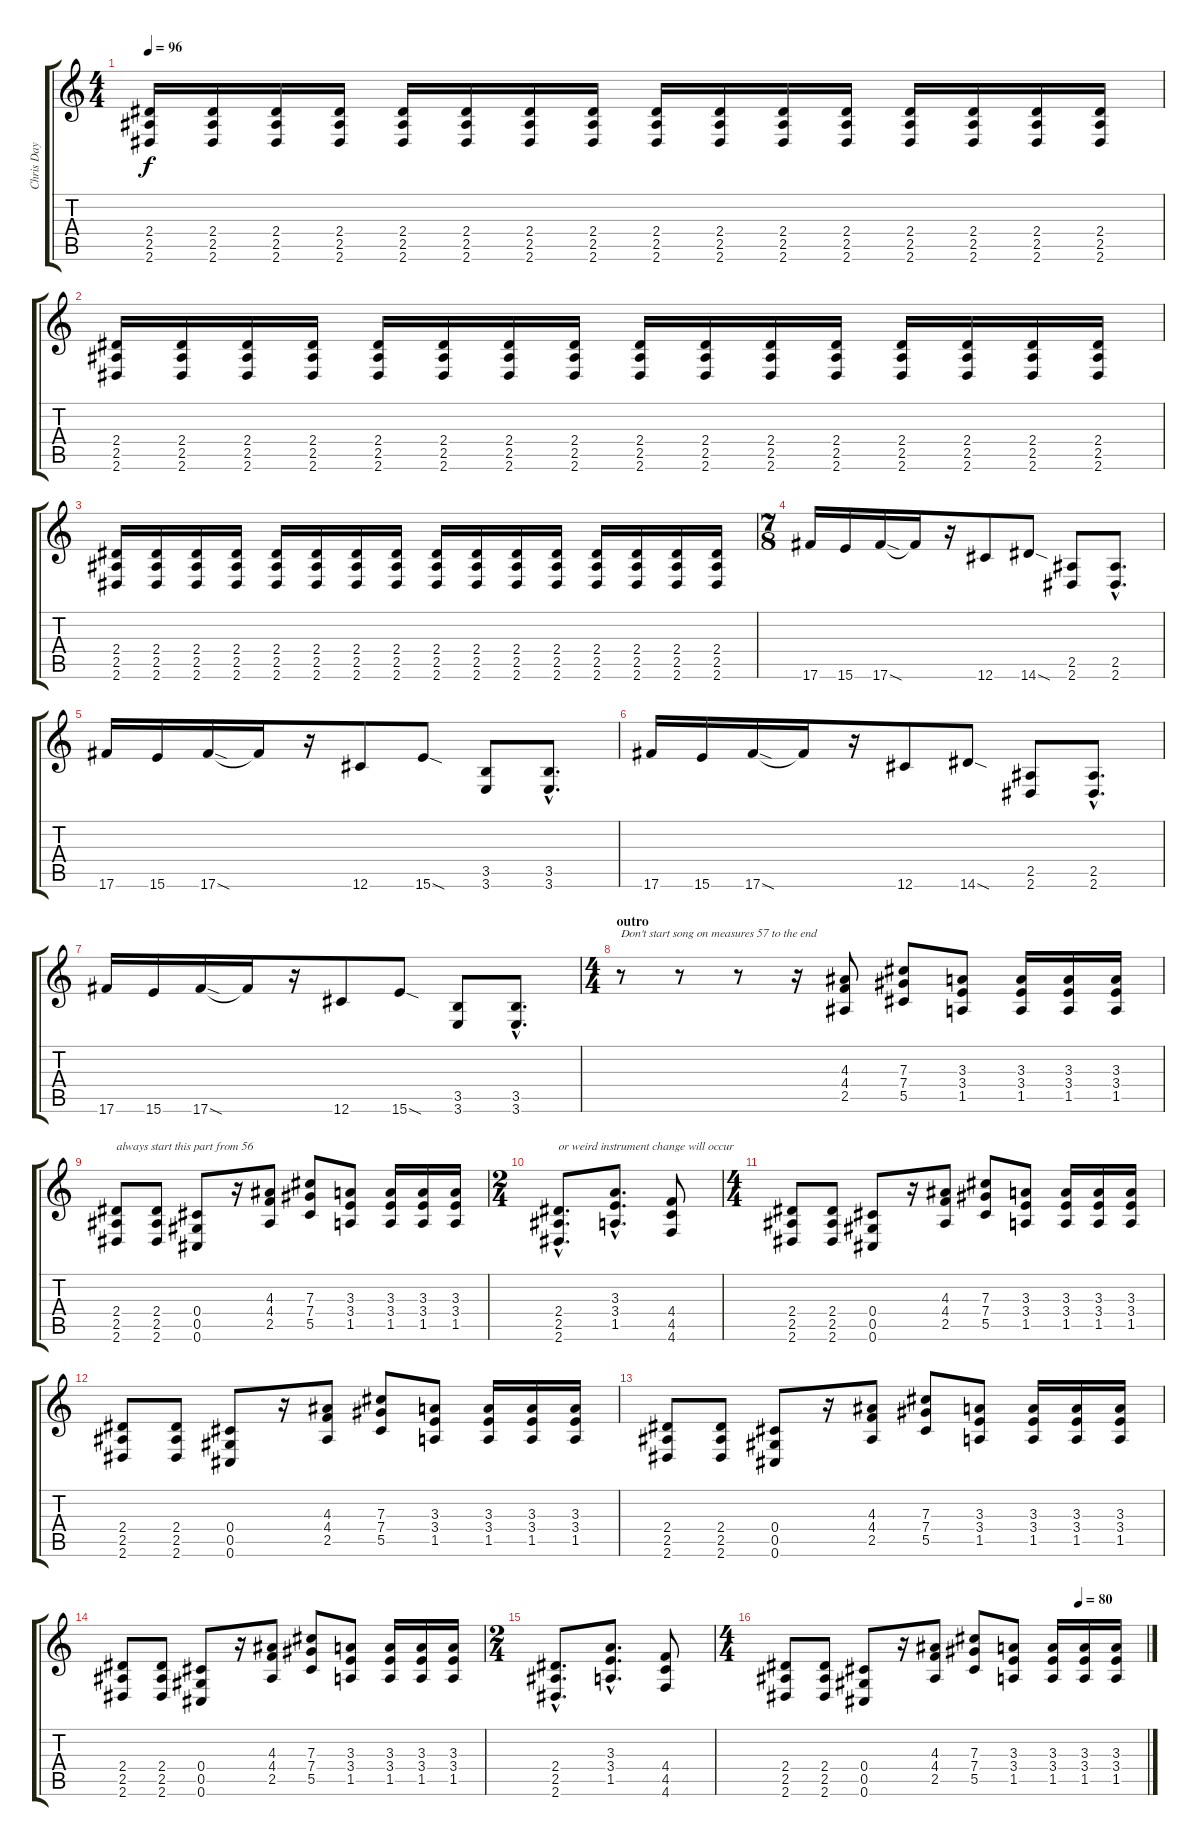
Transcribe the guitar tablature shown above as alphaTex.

\track ("Chris Day" "Chris Day") {instrument distortionguitar}
\staff {score tabs}
\tuning (Eb4 Bb3 Gb3 Db3 Ab2 Db2) {hide}
\ts (4 4)
\tempo 96
\clef g2
\ks c
(2.4 2.5 2.6).16{dy f} (2.4 2.5 2.6).16 (2.4 2.5 2.6).16 (2.4 2.5 2.6).16 (2.4 2.5 2.6).16 (2.4 2.5 2.6).16 (2.4 2.5 2.6).16 (2.4 2.5 2.6).16 (2.4 2.5 2.6).16 (2.4 2.5 2.6).16 (2.4 2.5 2.6).16 (2.4 2.5 2.6).16 (2.4 2.5 2.6).16 (2.4 2.5 2.6).16 (2.4 2.5 2.6).16 (2.4 2.5 2.6).16 |
(2.4 2.5 2.6).16 (2.4 2.5 2.6).16 (2.4 2.5 2.6).16 (2.4 2.5 2.6).16 (2.4 2.5 2.6).16 (2.4 2.5 2.6).16 (2.4 2.5 2.6).16 (2.4 2.5 2.6).16 (2.4 2.5 2.6).16 (2.4 2.5 2.6).16 (2.4 2.5 2.6).16 (2.4 2.5 2.6).16 (2.4 2.5 2.6).16 (2.4 2.5 2.6).16 (2.4 2.5 2.6).16 (2.4 2.5 2.6).16 |
(2.4 2.5 2.6).16 (2.4 2.5 2.6).16 (2.4 2.5 2.6).16 (2.4 2.5 2.6).16 (2.4 2.5 2.6).16 (2.4 2.5 2.6).16 (2.4 2.5 2.6).16 (2.4 2.5 2.6).16 (2.4 2.5 2.6).16 (2.4 2.5 2.6).16 (2.4 2.5 2.6).16 (2.4 2.5 2.6).16 (2.4 2.5 2.6).16 (2.4 2.5 2.6).16 (2.4 2.5 2.6).16 (2.4 2.5 2.6).16 |
\ts (7 8)
17.6.16 15.6.16 17.6{sod}.16 17.6{t}.16 r.16 12.6.8 14.6{sod}.8 (2.5 2.6).8 (2.5{hac} 2.6{hac}).8{d} |
17.6.16 15.6.16 17.6{sod}.16 17.6{t}.16 r.16 12.6.8 15.6{sod}.8 (3.5 3.6).8 (3.5{hac} 3.6{hac}).8{d} |
17.6.16 15.6.16 17.6{sod}.16 17.6{t}.16 r.16 12.6.8 14.6{sod}.8 (2.5 2.6).8 (2.5{hac} 2.6{hac}).8{d} |
17.6.16 15.6.16 17.6{sod}.16 17.6{t}.16 r.16 12.6.8 15.6{sod}.8 (3.5 3.6).8 (3.5{hac} 3.6{hac}).8{d} |
\ts (4 4)
\section ("" "outro")
r.8{txt "Don't start song on measures 57 to the end"} r.8 r.8 r.16 (4.3 4.4 2.5).8 (7.3 7.4 5.5).8 (3.3 3.4 1.5).8 (3.3 3.4 1.5).16 (3.3 3.4 1.5).16 (3.3 3.4 1.5).16 |
(2.4 2.5 2.6).8{txt "always start this part from 56"} (2.4 2.5 2.6).8 (0.4 0.5 0.6).8 r.16 (4.3 4.4 2.5).8 (7.3 7.4 5.5).8 (3.3 3.4 1.5).8 (3.3 3.4 1.5).16 (3.3 3.4 1.5).16 (3.3 3.4 1.5).16 |
\ts (2 4)
(2.4{hac} 2.5{hac} 2.6{hac}).8{d txt "or weird instrument change will occur"} (3.3{hac} 3.4{hac} 1.5{hac}).8{d} (4.4 4.5 4.6).8 |
\ts (4 4)
(2.4 2.5 2.6).8 (2.4 2.5 2.6).8 (0.4 0.5 0.6).8 r.16 (4.3 4.4 2.5).8 (7.3 7.4 5.5).8 (3.3 3.4 1.5).8 (3.3 3.4 1.5).16 (3.3 3.4 1.5).16 (3.3 3.4 1.5).16 |
(2.4 2.5 2.6).8 (2.4 2.5 2.6).8 (0.4 0.5 0.6).8 r.16 (4.3 4.4 2.5).8 (7.3 7.4 5.5).8 (3.3 3.4 1.5).8 (3.3 3.4 1.5).16 (3.3 3.4 1.5).16 (3.3 3.4 1.5).16 |
(2.4 2.5 2.6).8 (2.4 2.5 2.6).8 (0.4 0.5 0.6).8 r.16 (4.3 4.4 2.5).8 (7.3 7.4 5.5).8 (3.3 3.4 1.5).8 (3.3 3.4 1.5).16 (3.3 3.4 1.5).16 (3.3 3.4 1.5).16 |
(2.4 2.5 2.6).8 (2.4 2.5 2.6).8 (0.4 0.5 0.6).8 r.16 (4.3 4.4 2.5).8 (7.3 7.4 5.5).8 (3.3 3.4 1.5).8 (3.3 3.4 1.5).16 (3.3 3.4 1.5).16 (3.3 3.4 1.5).16 |
\ts (2 4)
(2.4{hac} 2.5{hac} 2.6{hac}).8{d} (3.3{hac} 3.4{hac} 1.5{hac}).8{d} (4.4 4.5 4.6).8 |
\ts (4 4)
\tempo (80 0.8125)
(2.4 2.5 2.6).8 (2.4 2.5 2.6).8 (0.4 0.5 0.6).8 r.16 (4.3 4.4 2.5).8 (7.3 7.4 5.5).8 (3.3 3.4 1.5).8 (3.3 3.4 1.5).16 (3.3 3.4 1.5).16 (3.3 3.4 1.5).16
